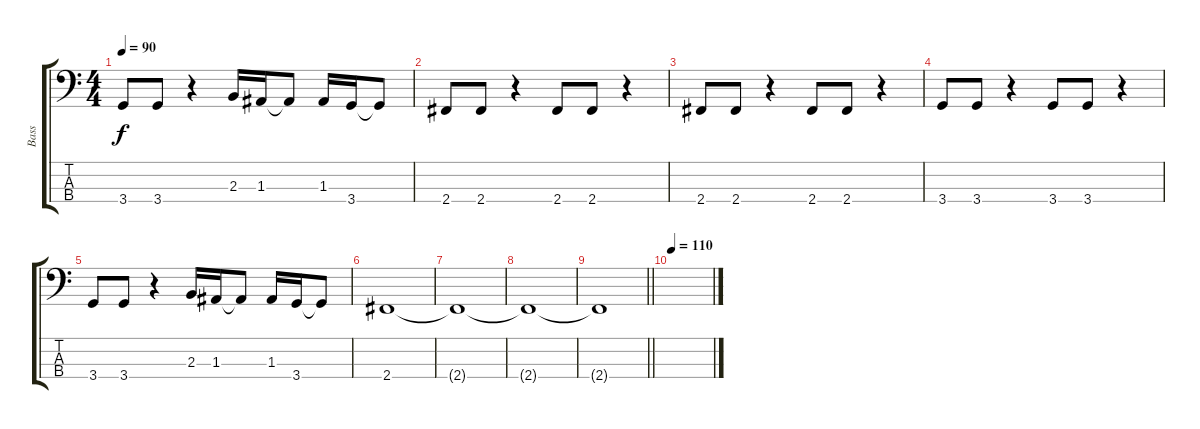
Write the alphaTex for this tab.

\track ("Bass" "Bass") {instrument electricbassfinger}
\staff {score tabs}
\tuning (G2 D2 A1 E1) {hide}
\ts (4 4)
\tempo 90
\clef f4
\ks c
3.4.8{dy f} 3.4.8 r.4 2.3.16 1.3.16 1.3{t}.8 1.3.16 3.4.16 3.4{t}.8 |
2.4.8 2.4.8 r.4 2.4.8 2.4.8 r.4 |
2.4.8 2.4.8 r.4 2.4.8 2.4.8 r.4 |
3.4.8 3.4.8 r.4 3.4.8 3.4.8 r.4 |
3.4.8 3.4.8 r.4 2.3.16 1.3.16 1.3{t}.8 1.3.16 3.4.16 3.4{t}.8 |
2.4.1{volume 0} |
2.4{t}.1 |
2.4{t}.1 |
\barLineRight lightlight
2.4{t}.1 |
\tempo 110
